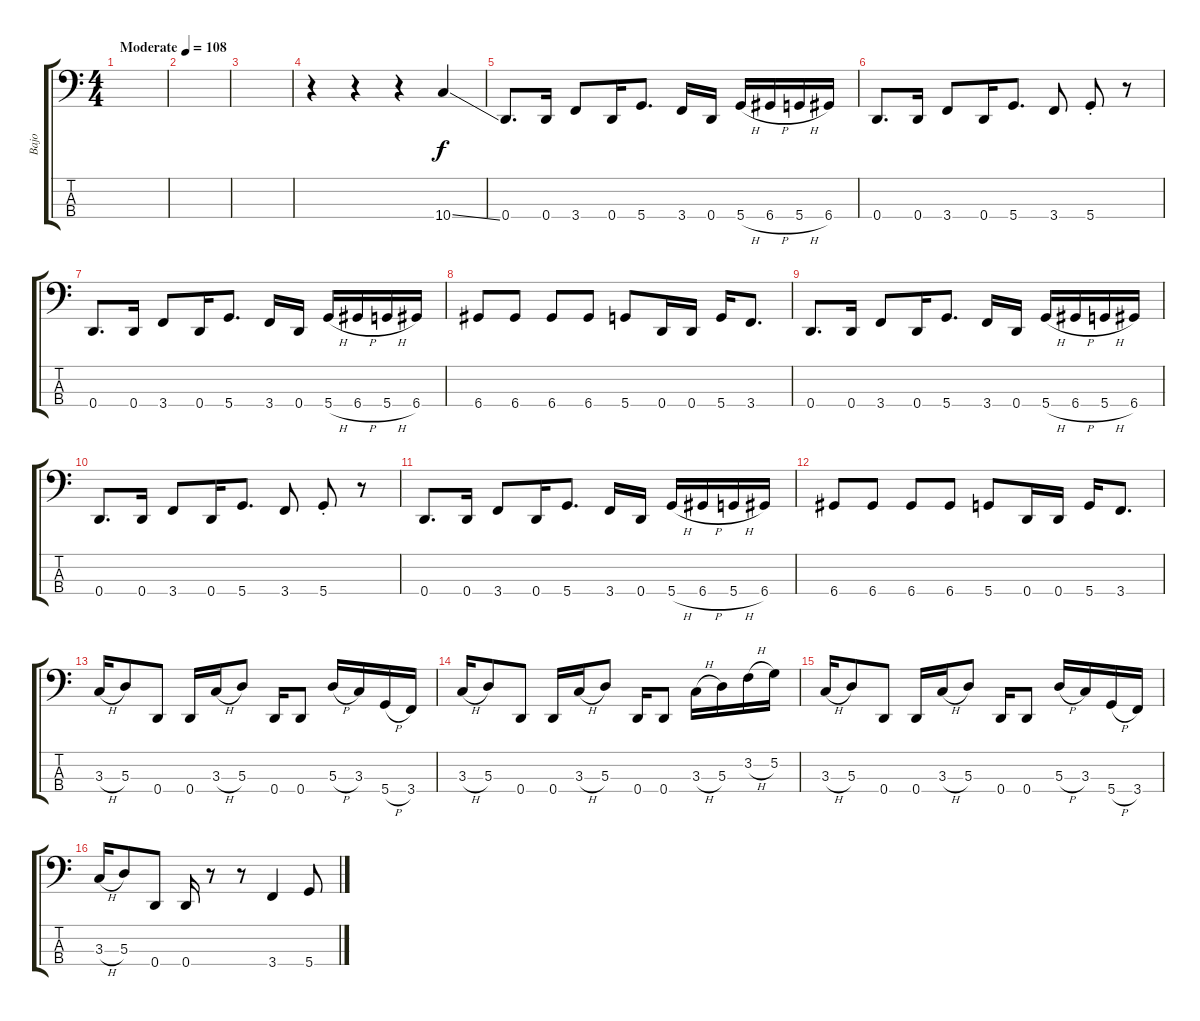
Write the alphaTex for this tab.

\track ("Bajo" "Bajo") {instrument electricbassfinger}
\staff {score tabs}
\tuning (G2 D2 A1 D1) {hide}
\ts (4 4)
\tempo (108 "Moderate")
\clef f4
\ks c
|
|
|
r.4 r.4 r.4 10.4{ss}.4 |
0.4.8{d} 0.4.16 3.4.8 0.4.16 5.4.8{d} 3.4.16 0.4.16 5.4{h}.16 6.4{h}.16 5.4{h}.16 6.4.16 |
0.4.8{d} 0.4.16 3.4.8 0.4.16 5.4.8{d} 3.4.8 5.4{st}.8 r.8 |
0.4.8{d} 0.4.16 3.4.8 0.4.16 5.4.8{d} 3.4.16 0.4.16 5.4{h}.16 6.4{h}.16 5.4{h}.16 6.4.16 |
6.4.8 6.4.8 6.4.8 6.4.8 5.4.8 0.4.16 0.4.16 5.4.16 3.4.8{d} |
0.4.8{d} 0.4.16 3.4.8 0.4.16 5.4.8{d} 3.4.16 0.4.16 5.4{h}.16 6.4{h}.16 5.4{h}.16 6.4.16 |
0.4.8{d} 0.4.16 3.4.8 0.4.16 5.4.8{d} 3.4.8 5.4{st}.8 r.8 |
0.4.8{d} 0.4.16 3.4.8 0.4.16 5.4.8{d} 3.4.16 0.4.16 5.4{h}.16 6.4{h}.16 5.4{h}.16 6.4.16 |
6.4.8 6.4.8 6.4.8 6.4.8 5.4.8 0.4.16 0.4.16 5.4.16 3.4.8{d} |
3.3{h}.16 5.3.8 0.4.8 0.4.16 3.3{h}.16 5.3.8 0.4.16 0.4.8 5.3{h}.16 3.3.16 5.4{h}.16 3.4.16 |
3.3{h}.16 5.3.8 0.4.8 0.4.16 3.3{h}.16 5.3.8 0.4.16 0.4.8 3.3{h}.16 5.3.16 3.2{h}.16 5.2.16 |
3.3{h}.16 5.3.8 0.4.8 0.4.16 3.3{h}.16 5.3.8 0.4.16 0.4.8 5.3{h}.16 3.3.16 5.4{h}.16 3.4.16 |
3.3{h}.16 5.3.8 0.4.8 0.4.16 r.8 r.8 3.4.4 5.4.8
